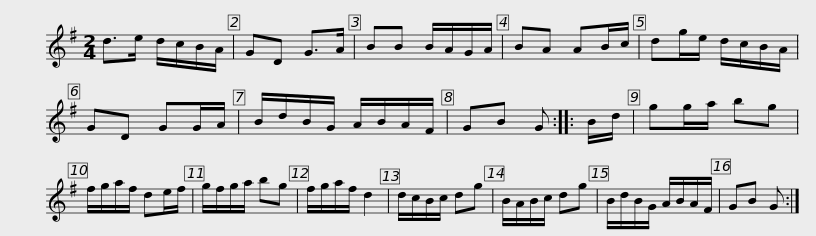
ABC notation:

X:1
L:1/8
M:2/4
I:linebreak $
K:G
V:1 treble
V:1
 d>e d/c/B/A/ | GD G>A | BB B/A/G/A/ | BA AB/c/ | dg/e/ d/c/B/A/ | %5
 GD GG/A/ | B/d/B/G/ A/B/A/F/ | GB G ::$ B/d/ | gg/a/ bg | %10
 f/g/a/f/ de/f/ | g/f/g/a/ bg | f/g/a/f/ d2 | d/c/B/c/ dg | B/A/B/c/ dg | %15
 B/d/B/G/ A/B/A/F/ |$ GB G :| %17
